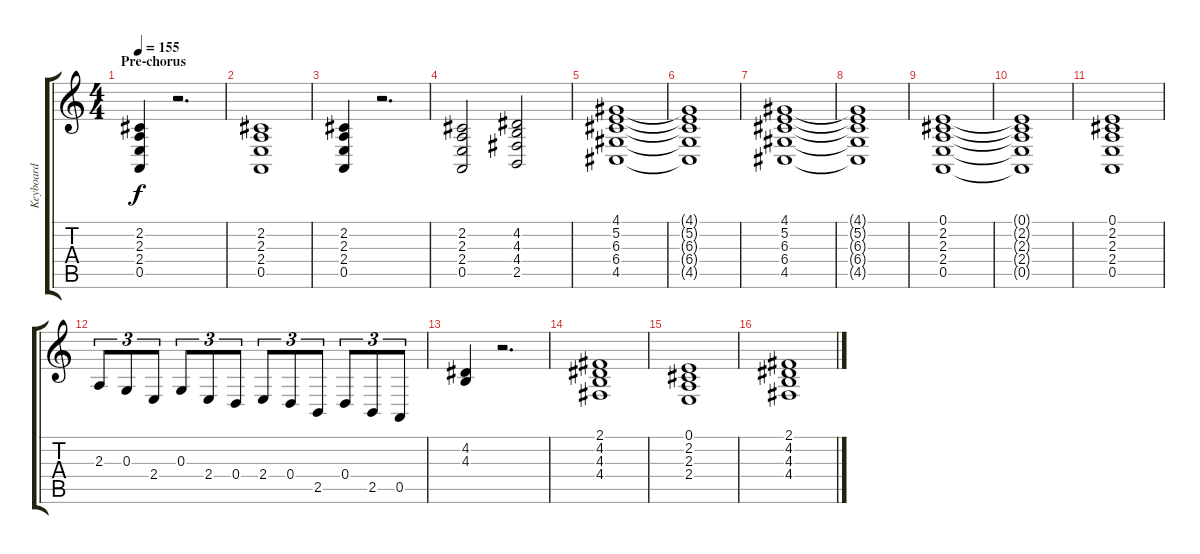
\track ("Keyboard" "Keyboard") {instrument stringensemble1}
\staff {score tabs}
\tuning (E4 B3 G3 D3 A2 E2) {hide}
\ts (4 4)
\section ("" "Pre-chorus")
\tempo 155
\clef g2
\ks c
(2.2 2.3 2.4 0.5).4{dy f} r.2{d} |
(2.2 2.3 2.4 0.5).1 |
(2.2 2.3 2.4 0.5).4 r.2{d} |
(2.2 2.3 2.4 0.5).2 (4.2 4.3 4.4 2.5).2 |
(4.1 5.2 6.3 6.4 4.5).1 |
(4.1{t} 5.2{t} 6.3{t} 6.4{t} 4.5{t}).1 |
(4.1 5.2 6.3 6.4 4.5).1 |
(4.1{t} 5.2{t} 6.3{t} 6.4{t} 4.5{t}).1 |
(0.1 2.2 2.3 2.4 0.5).1 |
(0.1{t} 2.2{t} 2.3{t} 2.4{t} 0.5{t}).1 |
(0.1 2.2 2.3 2.4 0.5).1 |
2.3.8{tu (3 2)} 0.3.8{tu (3 2)} 2.4.8{tu (3 2)} 0.3.8{tu (3 2)} 2.4.8{tu (3 2)} 0.4.8{tu (3 2)} 2.4.8{tu (3 2)} 0.4.8{tu (3 2)} 2.5.8{tu (3 2)} 0.4.8{tu (3 2)} 2.5.8{tu (3 2)} 0.5.8{tu (3 2)} |
(4.2 4.3).4 r.2{d} |
(2.1 4.2 4.3 4.4).1 |
(0.1 2.2 2.3 2.4).1 |
(2.1 4.2 4.3 4.4).1
